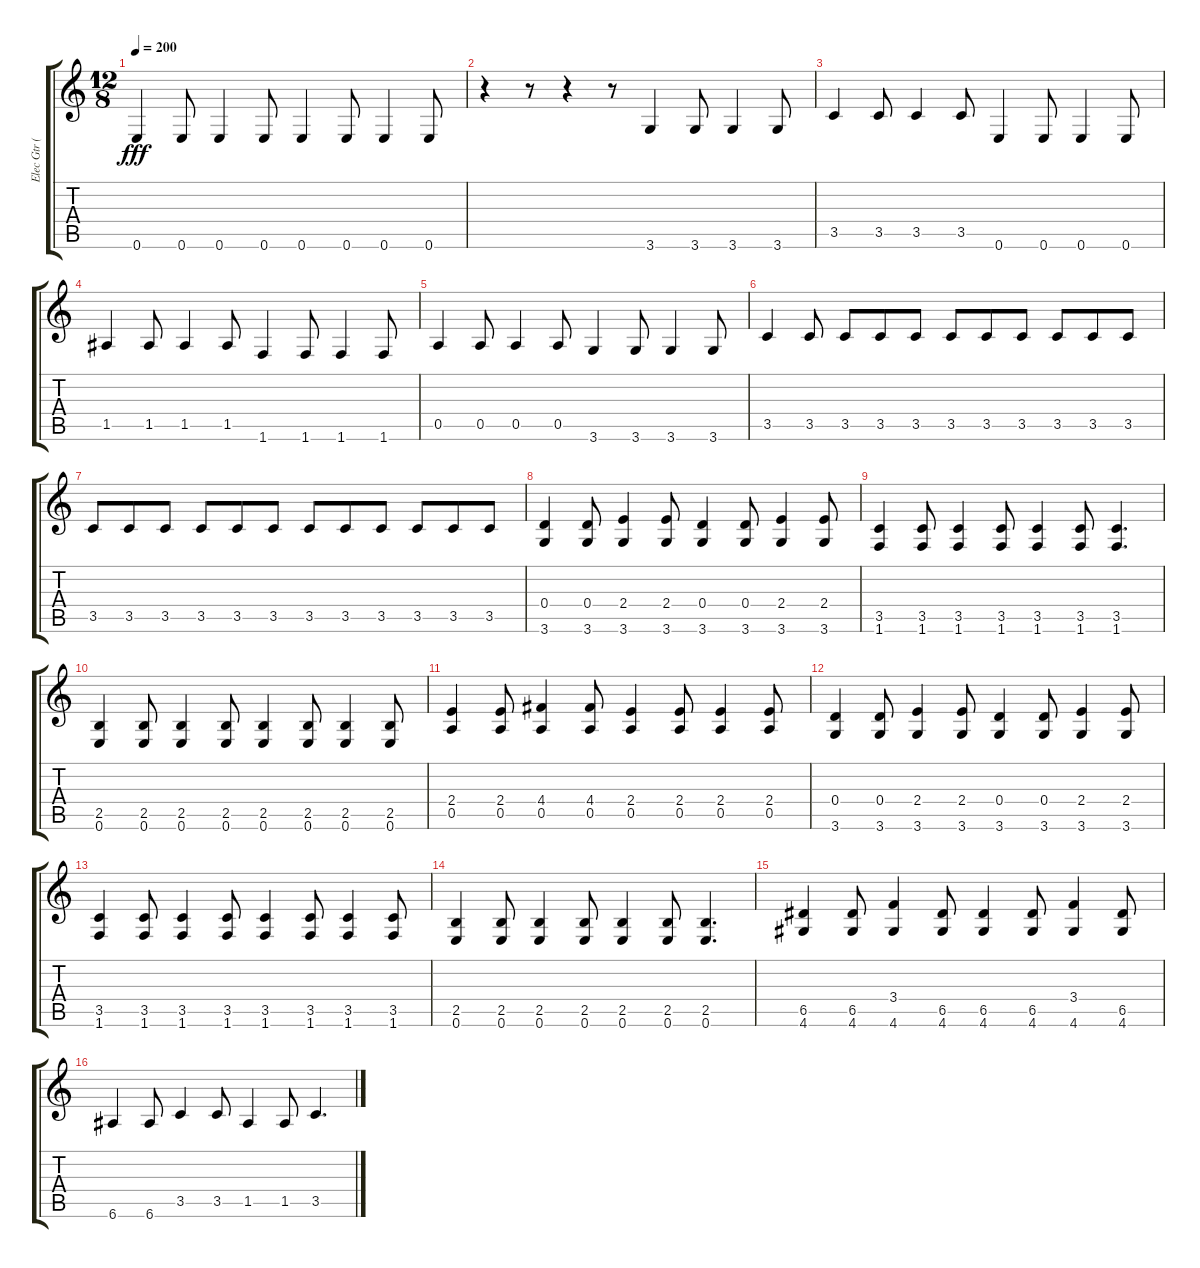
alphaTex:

\track ("Elec Gtr (muted)" "Elec Gtr (") {instrument electricguitarmuted}
\staff {score tabs}
\tuning (E4 B3 G3 D3 A2 E2) {hide}
\ts (12 8)
\tempo 200
\clef g2
\ks c
0.6.4{dy fff} 0.6.8 0.6.4 0.6.8 0.6.4 0.6.8 0.6.4 0.6.8 |
r.4 r.8 r.4 r.8 3.6.4 3.6.8 3.6.4 3.6.8 |
3.5.4 3.5.8 3.5.4 3.5.8 0.6.4 0.6.8 0.6.4 0.6.8 |
1.5.4 1.5.8 1.5.4 1.5.8 1.6.4 1.6.8 1.6.4 1.6.8 |
0.5.4 0.5.8 0.5.4 0.5.8 3.6.4 3.6.8 3.6.4 3.6.8 |
3.5.4 3.5.8 3.5.8 3.5.8 3.5.8 3.5.8 3.5.8 3.5.8 3.5.8 3.5.8 3.5.8 |
3.5.8 3.5.8 3.5.8 3.5.8 3.5.8 3.5.8 3.5.8 3.5.8 3.5.8 3.5.8 3.5.8 3.5.8 |
(0.4 3.6).4 (0.4 3.6).8 (2.4 3.6).4 (2.4 3.6).8 (0.4 3.6).4 (0.4 3.6).8 (2.4 3.6).4 (2.4 3.6).8 |
(3.5 1.6).4 (3.5 1.6).8 (3.5 1.6).4 (3.5 1.6).8 (3.5 1.6).4 (3.5 1.6).8 (3.5 1.6).4{d} |
(2.5 0.6).4 (2.5 0.6).8 (2.5 0.6).4 (2.5 0.6).8 (2.5 0.6).4 (2.5 0.6).8 (2.5 0.6).4 (2.5 0.6).8 |
(2.4 0.5).4 (2.4 0.5).8 (4.4 0.5).4 (4.4 0.5).8 (2.4 0.5).4 (2.4 0.5).8 (2.4 0.5).4 (2.4 0.5).8 |
(0.4 3.6).4 (0.4 3.6).8 (2.4 3.6).4 (2.4 3.6).8 (0.4 3.6).4 (0.4 3.6).8 (2.4 3.6).4 (2.4 3.6).8 |
(3.5 1.6).4 (3.5 1.6).8 (3.5 1.6).4 (3.5 1.6).8 (3.5 1.6).4 (3.5 1.6).8 (3.5 1.6).4 (3.5 1.6).8 |
(2.5 0.6).4 (2.5 0.6).8 (2.5 0.6).4 (2.5 0.6).8 (2.5 0.6).4 (2.5 0.6).8 (2.5 0.6).4{d} |
(6.5 4.6).4 (6.5 4.6).8 (3.4 4.6).4 (6.5 4.6).8 (6.5 4.6).4 (6.5 4.6).8 (3.4 4.6).4 (6.5 4.6).8 |
6.6.4 6.6.8 3.5.4 3.5.8 1.5.4 1.5.8 3.5.4{d}
